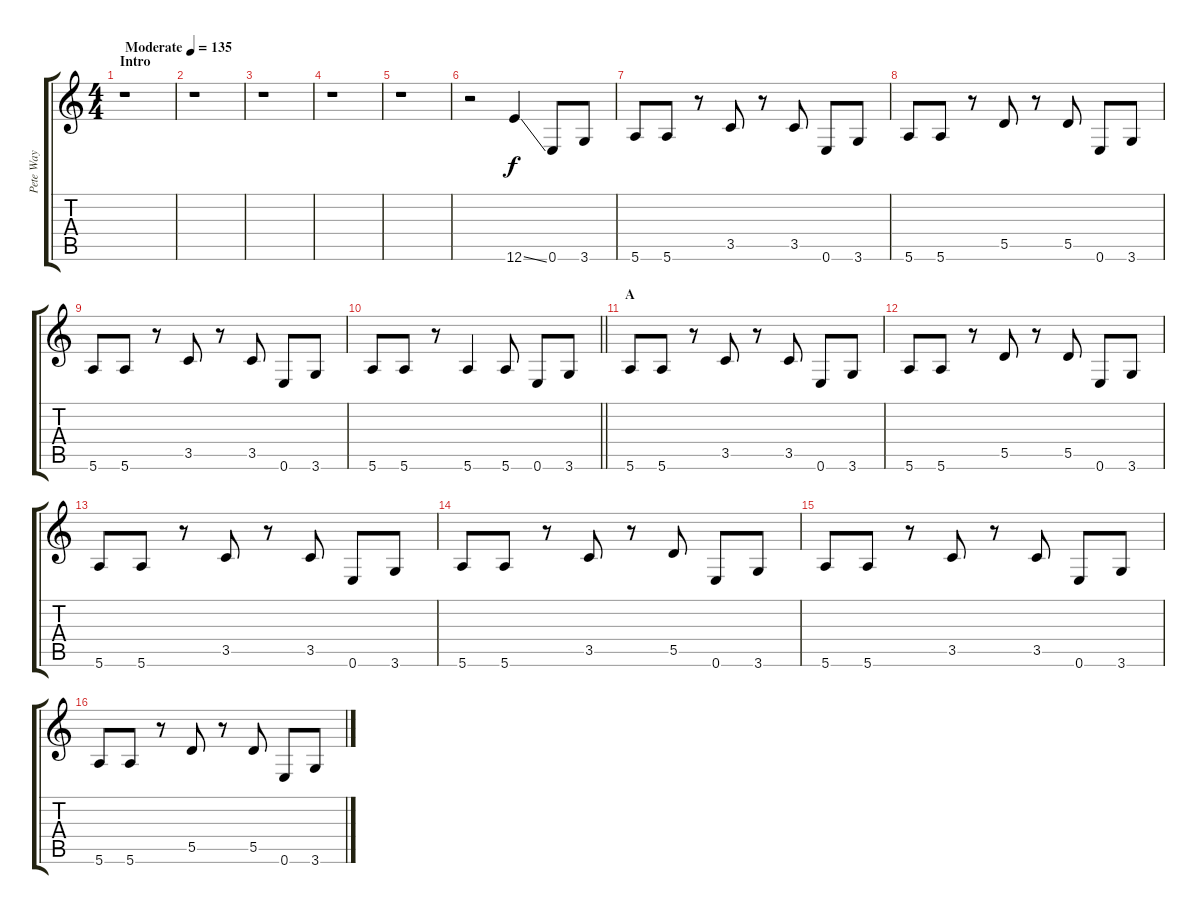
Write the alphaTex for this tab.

\track ("Pete Way" "Pete Way") {instrument electricbassfinger}
\staff {score tabs}
\tuning (E4 B3 G3 D3 A2 E2) {hide}
\ts (4 4)
\section ("" "Intro")
\tempo (135 "Moderate")
\clef g2
\ks c
r.1{dy f instrument electricbassfinger} |
r.1 |
r.1 |
r.1 |
r.1 |
r.2 12.6{ss}.4 0.6.8 3.6.8 |
5.6.8 5.6.8 r.8 3.5.8 r.8 3.5.8 0.6.8 3.6.8 |
5.6.8 5.6.8 r.8 5.5.8 r.8 5.5.8 0.6.8 3.6.8 |
5.6.8 5.6.8 r.8 3.5.8 r.8 3.5.8 0.6.8 3.6.8 |
\barLineRight lightlight
5.6.8 5.6.8 r.8 5.6.4 5.6.8 0.6.8 3.6.8 |
\section ("" "A")
5.6.8 5.6.8 r.8 3.5.8 r.8 3.5.8 0.6.8 3.6.8 |
5.6.8 5.6.8 r.8 5.5.8 r.8 5.5.8 0.6.8 3.6.8 |
5.6.8 5.6.8 r.8 3.5.8 r.8 3.5.8 0.6.8 3.6.8 |
5.6.8 5.6.8 r.8 3.5.8 r.8 5.5.8 0.6.8 3.6.8 |
5.6.8 5.6.8 r.8 3.5.8 r.8 3.5.8 0.6.8 3.6.8 |
5.6.8 5.6.8 r.8 5.5.8 r.8 5.5.8 0.6.8 3.6.8
